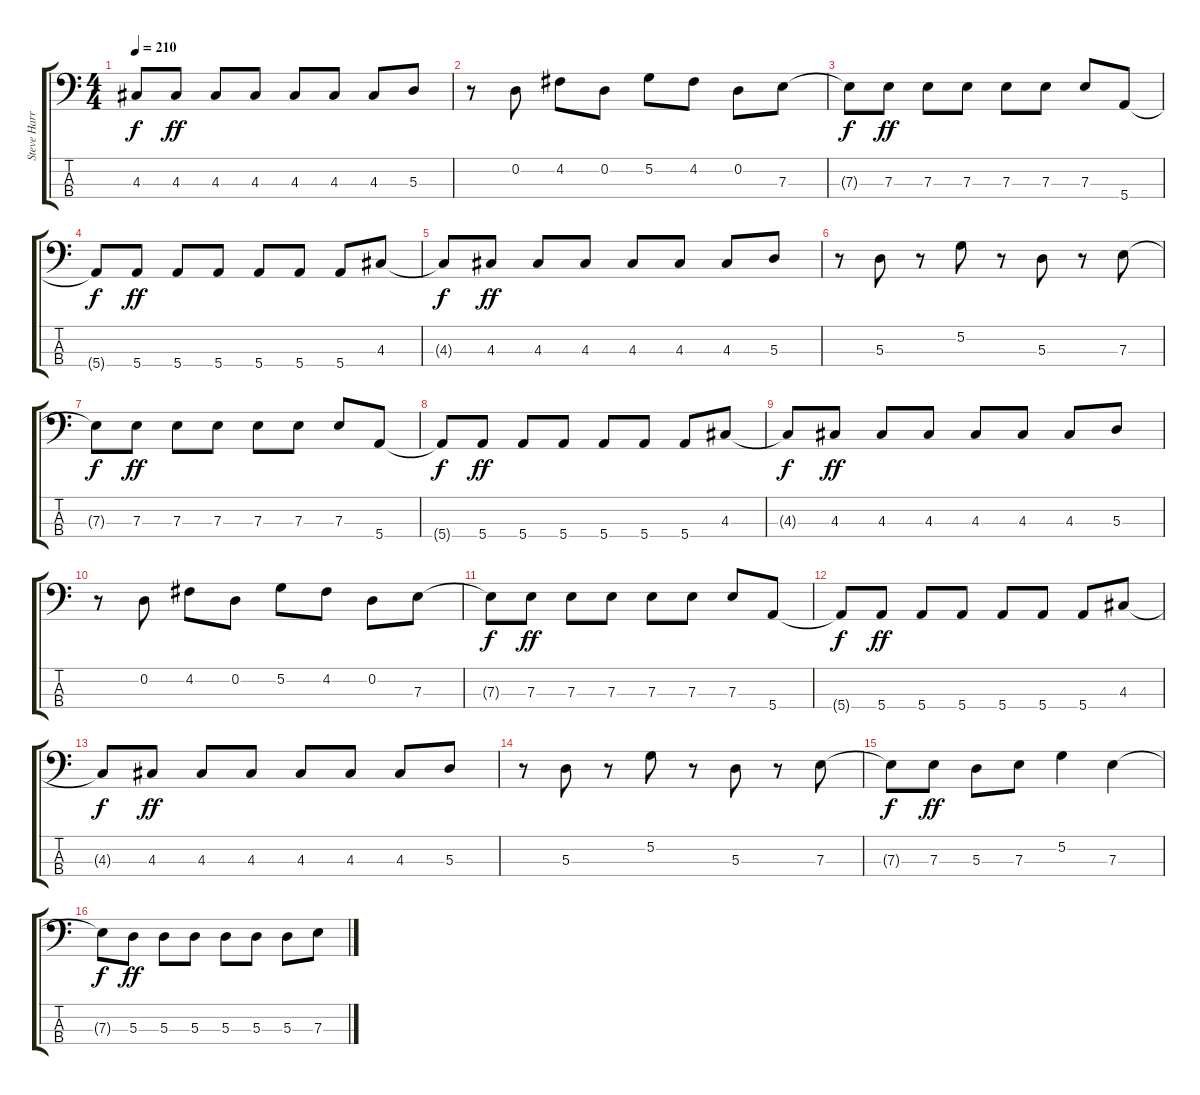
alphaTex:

\track ("Steve Harris" "Steve Harr") {instrument electricbassfinger}
\staff {score tabs}
\tuning (G2 D2 A1 E1) {hide}
\ts (4 4)
\tempo 210
\clef f4
\ks c
4.3{t}.8{dy f} 4.3.8{dy ff} 4.3.8 4.3.8 4.3.8 4.3.8 4.3.8 5.3.8 |
r.8 0.2.8 4.2.8 0.2.8 5.2.8 4.2.8 0.2.8 7.3.8 |
7.3{t}.8{dy f} 7.3.8{dy ff} 7.3.8 7.3.8 7.3.8 7.3.8 7.3.8 5.4.8 |
5.4{t}.8{dy f} 5.4.8{dy ff} 5.4.8 5.4.8 5.4.8 5.4.8 5.4.8 4.3.8 |
4.3{t}.8{dy f} 4.3.8{dy ff} 4.3.8 4.3.8 4.3.8 4.3.8 4.3.8 5.3.8 |
r.8 5.3.8 r.8 5.2.8 r.8 5.3.8 r.8 7.3.8 |
7.3{t}.8{dy f} 7.3.8{dy ff} 7.3.8 7.3.8 7.3.8 7.3.8 7.3.8 5.4.8 |
5.4{t}.8{dy f} 5.4.8{dy ff} 5.4.8 5.4.8 5.4.8 5.4.8 5.4.8 4.3.8 |
4.3{t}.8{dy f} 4.3.8{dy ff} 4.3.8 4.3.8 4.3.8 4.3.8 4.3.8 5.3.8 |
r.8 0.2.8 4.2.8 0.2.8 5.2.8 4.2.8 0.2.8 7.3.8 |
7.3{t}.8{dy f} 7.3.8{dy ff} 7.3.8 7.3.8 7.3.8 7.3.8 7.3.8 5.4.8 |
5.4{t}.8{dy f} 5.4.8{dy ff} 5.4.8 5.4.8 5.4.8 5.4.8 5.4.8 4.3.8 |
4.3{t}.8{dy f} 4.3.8{dy ff} 4.3.8 4.3.8 4.3.8 4.3.8 4.3.8 5.3.8 |
r.8 5.3.8 r.8 5.2.8 r.8 5.3.8 r.8 7.3.8 |
7.3{t}.8{dy f} 7.3.8{dy ff} 5.3.8 7.3.8 5.2.4 7.3.4 |
7.3{t}.8{dy f} 5.3.8{dy ff} 5.3.8 5.3.8 5.3.8 5.3.8 5.3.8 7.3.8
